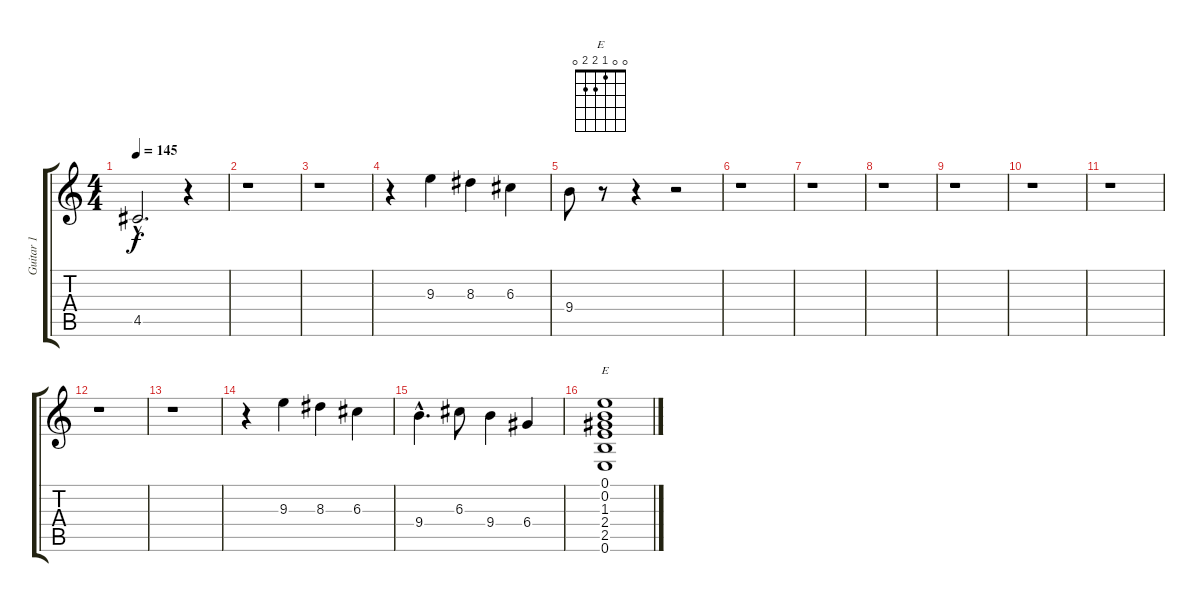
\track ("Guitar 1" "Guitar 1") {instrument electricguitarclean}
\staff {score tabs}
\tuning (E4 B3 G3 D3 A2 E2) {hide}
\chord ("E" 0 0 1 2 2 0)
\ts (4 4)
\tempo 145
\clef g2
\ks c
4.5{hac}.2{d dy f} r.4 |
r.1 |
r.1 |
r.4 9.3.4 8.3.4 6.3.4 |
9.4.8 r.8 r.4 r.2 |
r.1 |
r.1 |
r.1 |
r.1 |
r.1 |
r.1 |
r.1 |
r.1 |
r.4 9.3.4 8.3.4 6.3.4 |
9.4{hac}.4{d} 6.3.8 9.4.4 6.4.4 |
(0.1 0.2 1.3 2.4 2.5 0.6).1{ch "E"}
